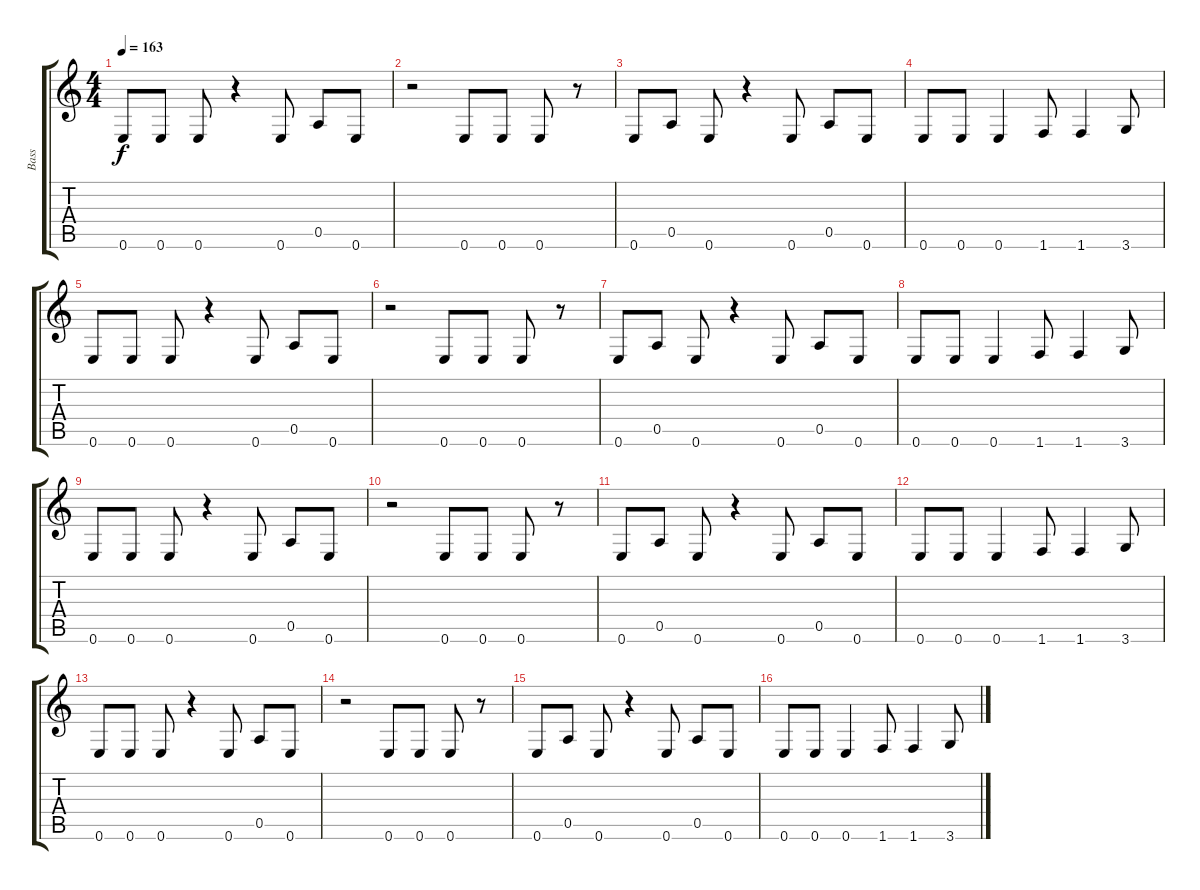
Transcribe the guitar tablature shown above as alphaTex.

\track ("Bass" "Bass") {instrument electricbasspick}
\staff {score tabs}
\tuning (E4 B3 G3 D3 A2 E2) {hide}
\ts (4 4)
\tempo 163
\clef g2
\ks c
0.6.8{dy f} 0.6.8 0.6.8 r.4 0.6.8 0.5.8 0.6.8 |
r.2 0.6.8 0.6.8 0.6.8 r.8 |
0.6.8 0.5.8 0.6.8 r.4 0.6.8 0.5.8 0.6.8 |
0.6.8 0.6.8 0.6.4 1.6.8 1.6.4 3.6.8 |
0.6.8 0.6.8 0.6.8 r.4 0.6.8 0.5.8 0.6.8 |
r.2 0.6.8 0.6.8 0.6.8 r.8 |
0.6.8 0.5.8 0.6.8 r.4 0.6.8 0.5.8 0.6.8 |
0.6.8 0.6.8 0.6.4 1.6.8 1.6.4 3.6.8 |
0.6.8 0.6.8 0.6.8 r.4 0.6.8 0.5.8 0.6.8 |
r.2 0.6.8 0.6.8 0.6.8 r.8 |
0.6.8 0.5.8 0.6.8 r.4 0.6.8 0.5.8 0.6.8 |
0.6.8 0.6.8 0.6.4 1.6.8 1.6.4 3.6.8 |
0.6.8 0.6.8 0.6.8 r.4 0.6.8 0.5.8 0.6.8 |
r.2 0.6.8 0.6.8 0.6.8 r.8 |
0.6.8 0.5.8 0.6.8 r.4 0.6.8 0.5.8 0.6.8 |
0.6.8 0.6.8 0.6.4 1.6.8 1.6.4 3.6.8
